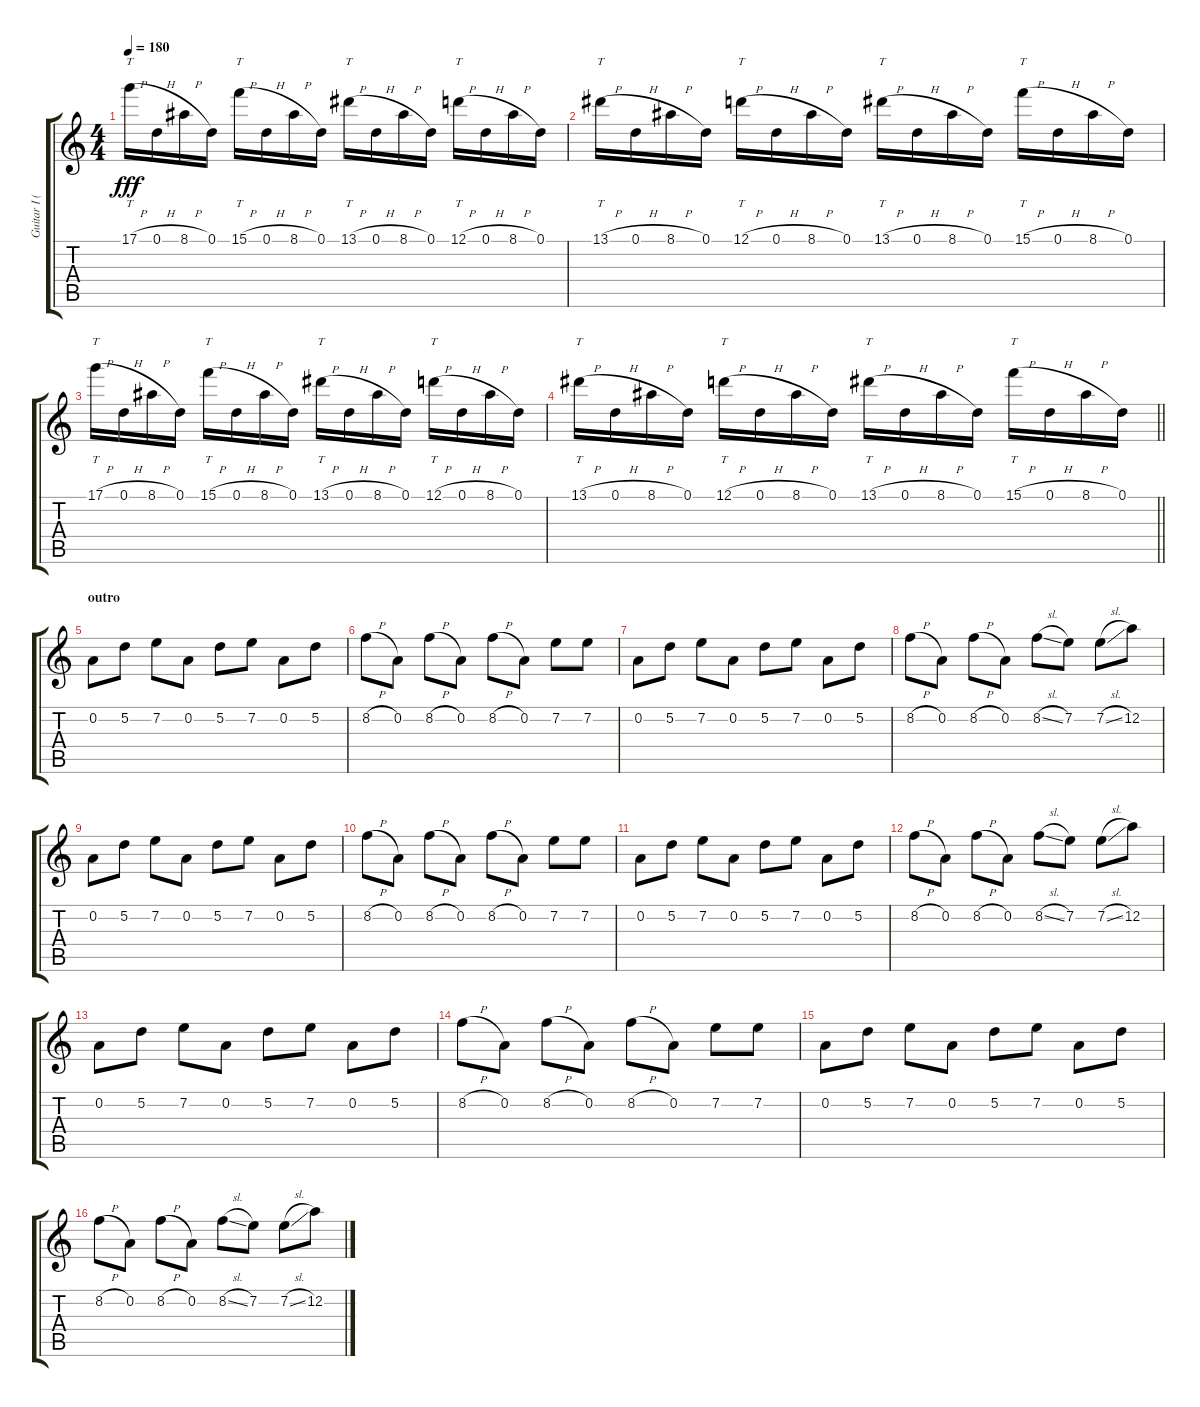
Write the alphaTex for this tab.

\track ("Guitar I (Lead)" "Guitar I (") {instrument distortionguitar}
\staff {score tabs}
\tuning (D4 A3 F3 C3 G2 C2) {hide}
\ts (4 4)
\tempo 180
\clef g2
\ks c
17.1{h}.16{tt dy fff} 0.1{h}.16 8.1{h}.16 0.1.16 15.1{h}.16{tt} 0.1{h}.16 8.1{h}.16 0.1.16 13.1{h}.16{tt} 0.1{h}.16 8.1{h}.16 0.1.16 12.1{h}.16{tt} 0.1{h}.16 8.1{h}.16 0.1.16 |
13.1{h}.16{tt} 0.1{h}.16 8.1{h}.16 0.1.16 12.1{h}.16{tt} 0.1{h}.16 8.1{h}.16 0.1.16 13.1{h}.16{tt} 0.1{h}.16 8.1{h}.16 0.1.16 15.1{h}.16{tt} 0.1{h}.16 8.1{h}.16 0.1.16 |
17.1{h}.16{tt} 0.1{h}.16 8.1{h}.16 0.1.16 15.1{h}.16{tt} 0.1{h}.16 8.1{h}.16 0.1.16 13.1{h}.16{tt} 0.1{h}.16 8.1{h}.16 0.1.16 12.1{h}.16{tt} 0.1{h}.16 8.1{h}.16 0.1.16 |
\barLineRight lightlight
13.1{h}.16{tt} 0.1{h}.16 8.1{h}.16 0.1.16 12.1{h}.16{tt} 0.1{h}.16 8.1{h}.16 0.1.16 13.1{h}.16{tt} 0.1{h}.16 8.1{h}.16 0.1.16 15.1{h}.16{tt} 0.1{h}.16 8.1{h}.16 0.1.16 |
\section ("" "outro")
0.2.8 5.2.8 7.2.8 0.2.8 5.2.8 7.2.8 0.2.8 5.2.8 |
8.2{h}.8 0.2.8 8.2{h}.8 0.2.8 8.2{h}.8 0.2.8 7.2.8 7.2.8 |
0.2.8 5.2.8 7.2.8 0.2.8 5.2.8 7.2.8 0.2.8 5.2.8 |
8.2{h}.8 0.2.8 8.2{h}.8 0.2.8 8.2{sl}.8 7.2.8 7.2{sl}.8 12.2.8 |
0.2.8 5.2.8 7.2.8 0.2.8 5.2.8 7.2.8 0.2.8 5.2.8 |
8.2{h}.8 0.2.8 8.2{h}.8 0.2.8 8.2{h}.8 0.2.8 7.2.8 7.2.8 |
0.2.8 5.2.8 7.2.8 0.2.8 5.2.8 7.2.8 0.2.8 5.2.8 |
8.2{h}.8 0.2.8 8.2{h}.8 0.2.8 8.2{sl}.8 7.2.8 7.2{sl}.8 12.2.8 |
0.2.8 5.2.8 7.2.8 0.2.8 5.2.8 7.2.8 0.2.8 5.2.8 |
8.2{h}.8 0.2.8 8.2{h}.8 0.2.8 8.2{h}.8 0.2.8 7.2.8 7.2.8 |
0.2.8 5.2.8 7.2.8 0.2.8 5.2.8 7.2.8 0.2.8 5.2.8 |
8.2{h}.8 0.2.8 8.2{h}.8 0.2.8 8.2{sl}.8 7.2.8 7.2{sl}.8 12.2.8
